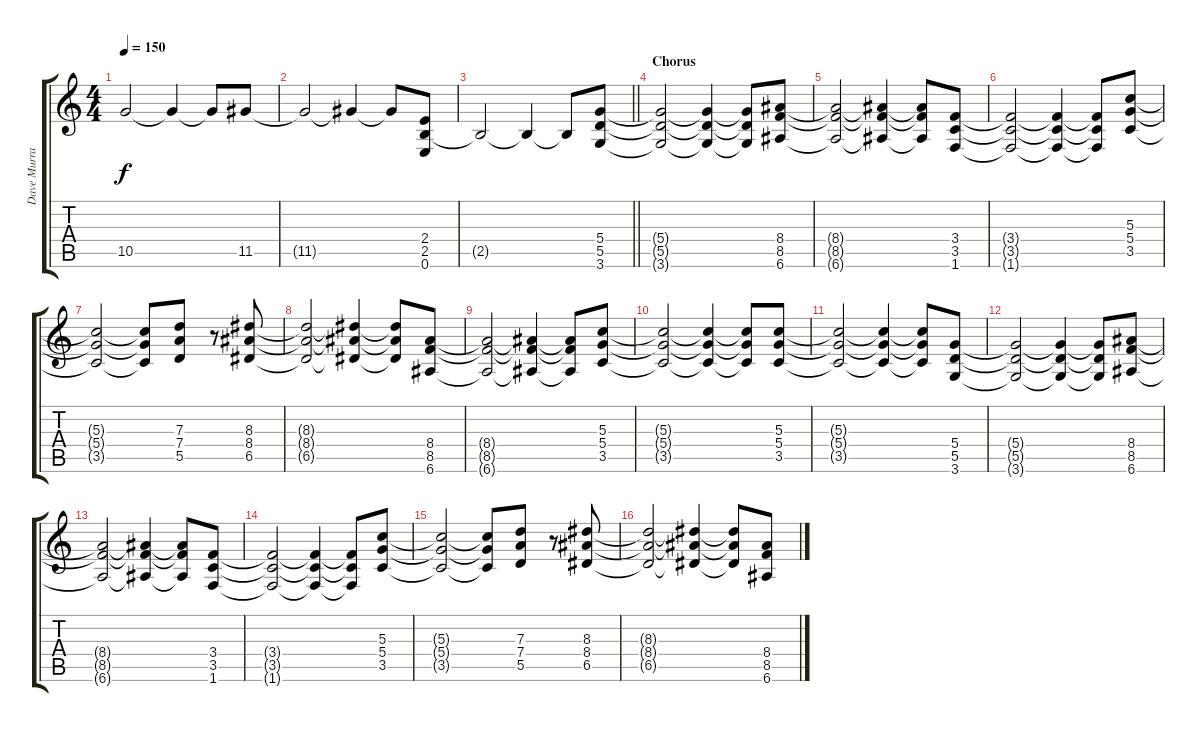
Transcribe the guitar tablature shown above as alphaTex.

\track ("Dave Murray" "Dave Murra") {instrument distortionguitar}
\staff {score tabs}
\tuning (E4 B3 G3 D3 A2 E2) {hide}
\ts (4 4)
\tempo 150
\clef g2
\ks c
10.5{t}.2{dy f} 10.5{t}.4 10.5{t}.8 11.5.8 |
11.5{t}.2 11.5{t}.4 11.5{t}.8 (2.4 2.5 0.6).8 |
\barLineRight lightlight
2.5{t}.2 2.5{t}.4 2.5{t}.8 (5.4 5.5 3.6).8 |
\section ("" "Chorus")
(5.4{t} 5.5{t} 3.6{t}).2 (5.4{t} 5.5{t} 3.6{t}).4 (5.4{t} 5.5{t} 3.6{t}).8 (8.4 8.5 6.6).8 |
(8.4{t} 8.5{t} 6.6{t}).2 (8.4{t} 8.5{t} 6.6{t}).4 (8.4{t} 8.5{t} 6.6{t}).8 (3.4 3.5 1.6).8 |
(3.4{t} 3.5{t} 1.6{t}).2 (3.4{t} 3.5{t} 1.6{t}).4 (3.4{t} 3.5{t} 1.6{t}).8 (5.3 5.4 3.5).8 |
(5.3{t} 5.4{t} 3.5{t}).2 (5.3{t} 5.4{t} 3.5{t}).8 (7.3 7.4 5.5).8 r.8 (8.3 8.4 6.5).8 |
(8.3{t} 8.4{t} 6.5{t}).2 (8.3{t} 8.4{t} 6.5{t}).4 (8.3{t} 8.4{t} 6.5{t}).8 (8.4 8.5 6.6).8 |
(8.4{t} 8.5{t} 6.6{t}).2 (8.4{t} 8.5{t} 6.6{t}).4 (8.4{t} 8.5{t} 6.6{t}).8 (5.3 5.4 3.5).8 |
(5.3{t} 5.4{t} 3.5{t}).2 (5.3{t} 5.4{t} 3.5{t}).4 (5.3{t} 5.4{t} 3.5{t}).8 (5.3 5.4 3.5).8 |
(5.3{t} 5.4{t} 3.5{t}).2 (5.3{t} 5.4{t} 3.5{t}).4 (5.3{t} 5.4{t} 3.5{t}).8 (5.4 5.5 3.6).8 |
(5.4{t} 5.5{t} 3.6{t}).2 (5.4{t} 5.5{t} 3.6{t}).4 (5.4{t} 5.5{t} 3.6{t}).8 (8.4 8.5 6.6).8 |
(8.4{t} 8.5{t} 6.6{t}).2 (8.4{t} 8.5{t} 6.6{t}).4 (8.4{t} 8.5{t} 6.6{t}).8 (3.4 3.5 1.6).8 |
(3.4{t} 3.5{t} 1.6{t}).2 (3.4{t} 3.5{t} 1.6{t}).4 (3.4{t} 3.5{t} 1.6{t}).8 (5.3 5.4 3.5).8 |
(5.3{t} 5.4{t} 3.5{t}).2 (5.3{t} 5.4{t} 3.5{t}).8 (7.3 7.4 5.5).8 r.8 (8.3 8.4 6.5).8 |
(8.3{t} 8.4{t} 6.5{t}).2 (8.3{t} 8.4{t} 6.5{t}).4 (8.3{t} 8.4{t} 6.5{t}).8 (8.4 8.5 6.6).8
